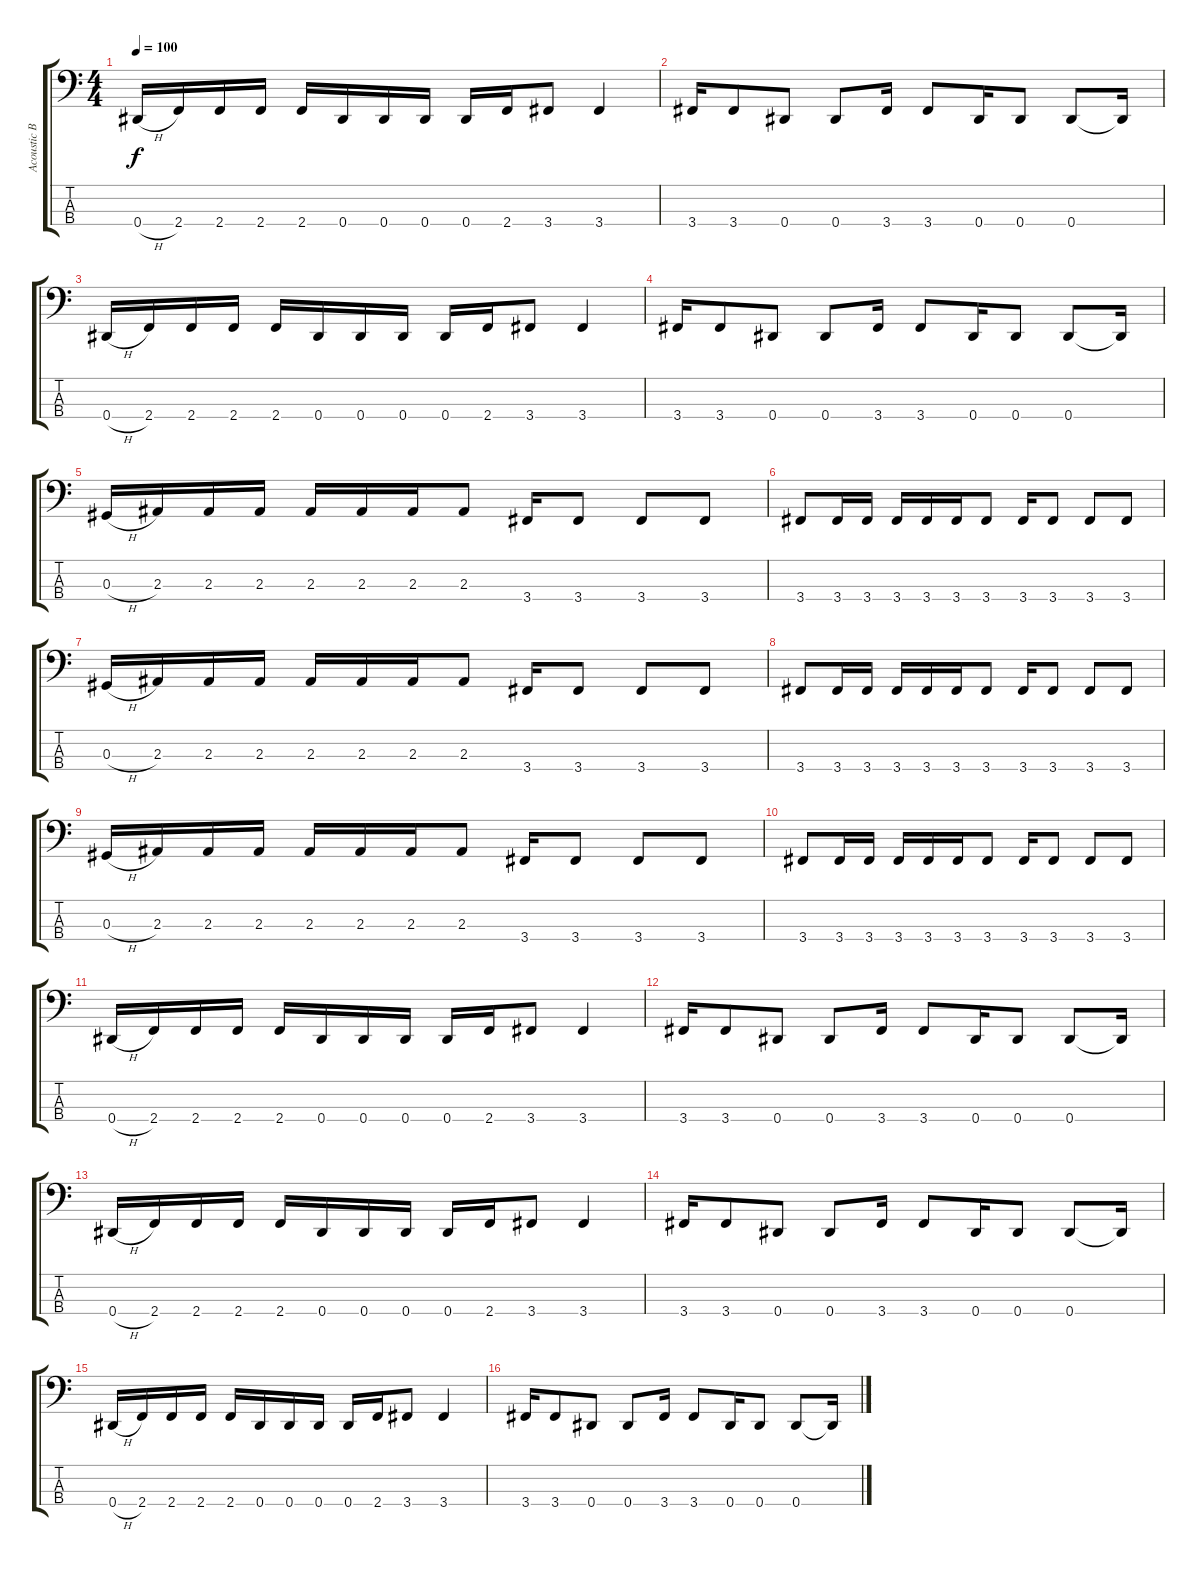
\track ("Acoustic Bass (Mike Inez)" "Acoustic B") {instrument acousticbass}
\staff {score tabs}
\tuning (Gb2 Db2 Ab1 Eb1) {hide}
\ts (4 4)
\tempo 100
\clef f4
\ks c
0.4{h}.16{dy f} 2.4.16 2.4.16 2.4.16 2.4.16 0.4.16 0.4.16 0.4.16 0.4.16 2.4.16 3.4.8 3.4.4 |
3.4.16 3.4.8 0.4.8 0.4.8 3.4.16 3.4.8 0.4.16 0.4.8 0.4.8 0.4{t}.16 |
0.4{h}.16 2.4.16 2.4.16 2.4.16 2.4.16 0.4.16 0.4.16 0.4.16 0.4.16 2.4.16 3.4.8 3.4.4 |
3.4.16 3.4.8 0.4.8 0.4.8 3.4.16 3.4.8 0.4.16 0.4.8 0.4.8 0.4{t}.16 |
0.3{h}.16 2.3.16 2.3.16 2.3.16 2.3.16 2.3.16 2.3.16 2.3.8 3.4.16 3.4.8 3.4.8 3.4.8 |
3.4.8 3.4.16 3.4.16 3.4.16 3.4.16 3.4.16 3.4.8 3.4.16 3.4.8 3.4.8 3.4.8 |
0.3{h}.16 2.3.16 2.3.16 2.3.16 2.3.16 2.3.16 2.3.16 2.3.8 3.4.16 3.4.8 3.4.8 3.4.8 |
3.4.8 3.4.16 3.4.16 3.4.16 3.4.16 3.4.16 3.4.8 3.4.16 3.4.8 3.4.8 3.4.8 |
0.3{h}.16 2.3.16 2.3.16 2.3.16 2.3.16 2.3.16 2.3.16 2.3.8 3.4.16 3.4.8 3.4.8 3.4.8 |
3.4.8 3.4.16 3.4.16 3.4.16 3.4.16 3.4.16 3.4.8 3.4.16 3.4.8 3.4.8 3.4.8 |
0.4{h}.16 2.4.16 2.4.16 2.4.16 2.4.16 0.4.16 0.4.16 0.4.16 0.4.16 2.4.16 3.4.8 3.4.4 |
3.4.16 3.4.8 0.4.8 0.4.8 3.4.16 3.4.8 0.4.16 0.4.8 0.4.8 0.4{t}.16 |
0.4{h}.16 2.4.16 2.4.16 2.4.16 2.4.16 0.4.16 0.4.16 0.4.16 0.4.16 2.4.16 3.4.8 3.4.4 |
3.4.16 3.4.8 0.4.8 0.4.8 3.4.16 3.4.8 0.4.16 0.4.8 0.4.8 0.4{t}.16 |
0.4{h}.16 2.4.16 2.4.16 2.4.16 2.4.16 0.4.16 0.4.16 0.4.16 0.4.16 2.4.16 3.4.8 3.4.4 |
3.4.16 3.4.8 0.4.8 0.4.8 3.4.16 3.4.8 0.4.16 0.4.8 0.4.8 0.4{t}.16
